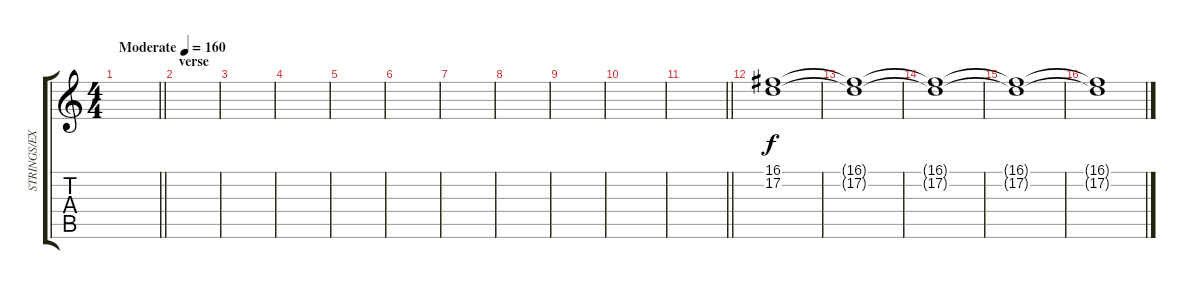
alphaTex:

\track ("STRINGS/EXTRAS" "STRINGS/EX") {instrument stringensemble1}
\staff {score tabs}
\tuning (D4 A3 F3 C3 G2 D2) {hide}
\ts (4 4)
\tempo (160 "Moderate")
\clef g2
\barLineRight lightlight
\ks c
|
\section ("" "verse")
|
|
|
|
|
|
|
|
|
\barLineRight lightlight
|
\section ("" "")
(16.1 17.2).1 |
(16.1{t} 17.2{t}).1 |
(16.1{t} 17.2{t}).1 |
(16.1{t} 17.2{t}).1 |
(16.1{t} 17.2{t}).1
